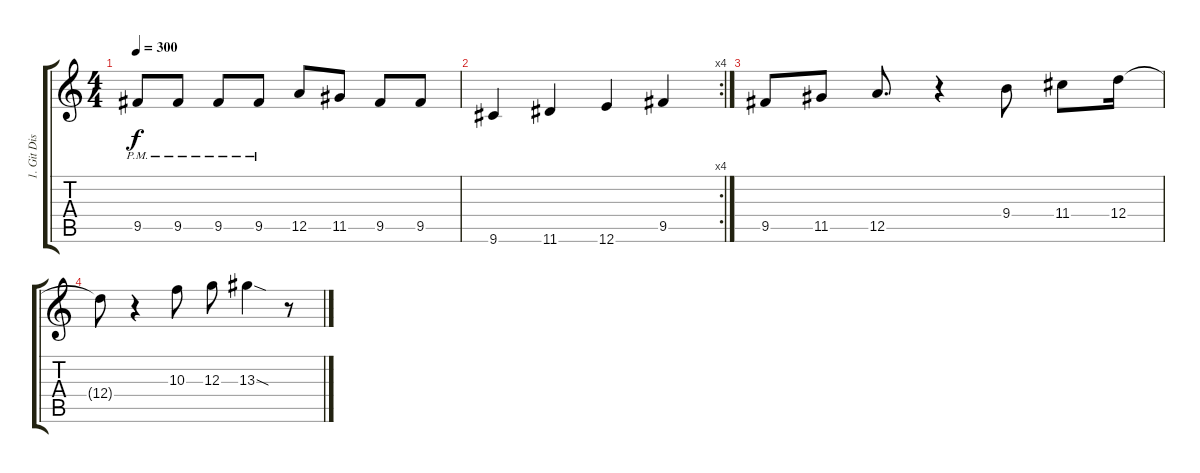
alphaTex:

\track ("1. Git Dist" "1. Git Dis") {instrument distortionguitar}
\staff {score tabs}
\tuning (E4 B3 G3 D3 A2 E2) {hide}
\ts (4 4)
\tempo 300
\clef g2
\ks c
9.5{pm}.8{dy f} 9.5{pm}.8 9.5{pm}.8 9.5{pm}.8 12.5.8 11.5.8 9.5.8 9.5.8 |
\rc 4
9.6.4 11.6.4 12.6.4 9.5.4 |
9.5.8 11.5.8 12.5.8{d} r.4 9.4.8 11.4.8 12.4.16 |
12.4{t}.8 r.4 10.3.8 12.3.8 13.3{sod}.4 r.8
